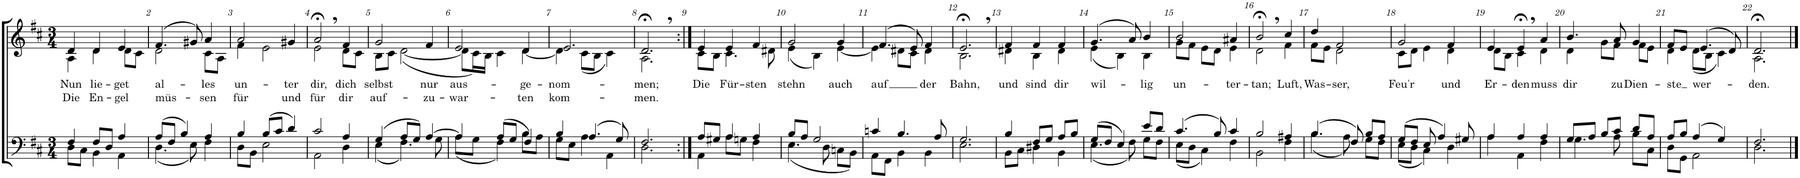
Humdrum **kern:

**kern	**kern	**text	**text
*part2	*part1	*part1	*part1
*staff2	*staff1	*staff1	*staff1
*I"Tenor/Bass	*I"Soprano/Alto	*	*
*clefF4	*clefG2	*	*
*k[f#c#]	*k[f#c#]	*	*
*M3/4	*M3/4	*	*
=1	=1	=1	=1
*^	*	*	*
!	!	!	!LO:LY:b	!LO:LY:b
*	*	*^	*	*
4F#/	8D\L	4d/	4A\	Nun	Die
.	8C#\J	.	.	.	.
!	!	!	!	!LO:LY:b	!LO:LY:b
8F#/L	4BB\	4d/	4d\	lie-	En-
8D/J	.	.	.	.	.
!	!	!	!	!LO:LY:b	!LO:LY:b
4A/	4AA\	4e/	8d\L	-get	-gel
.	.	.	8c#\J	.	.
=2	=2	=2	=2	=2	=2
!	!	!	!	!LO:LY:b	!LO:LY:b
(8A/L	(4.D\	(4.f#;</	2d\	al-	müs-
8F#/J	.	.	.	.	.
4B/)	.	.	.	.	.
.	8E\)	8g#X/)	.	.	.
!	!	!	!	!LO:LY:b	!LO:LY:b
4A/	4F#\	4a/	8c#\L	-les	-sen
.	.	.	8A\J	.	.
=3	=3	=3	=3	=3	=3
!	!	!	!	!LO:LY:b	!LO:LY:b
4B/	8D\L	2a/	4f#\	un-	für
.	8BB\J	.	.	.	.
(8B/L	2E\	.	2e\	.	.
8c#/J	.	.	.	.	.
!	!	!	!	!LO:LY:b	!LO:LY:b
4d/)	.	4g#X;</	.	-ter	und
=4	=4	=4	=4	=4	=4
!	!	!	!	!LO:LY:b	!LO:LY:b
2c#/	2AA\	2a;<,/	2e\	dir,	für
!	!	!	!	!LO:LY:b	!LO:LY:b
4A/	4D\	4f#/	8d\L	dich	dir
.	.	.	8c#\J	.	.
=5	=5	=5	=5	=5	=5
!	!	!	!	!LO:LY:b	!LO:LY:b
(4G/	(4E\	2g/	8B\L	selbst	auf-
.	.	.	8c#\J	.	.
8A/L	4.F#\)	.	([2d\	.	.
8G/J)	.	.	.	.	.
!	!	!	!	!LO:LY:b	!LO:LY:b
[4A/	.	4f#/	.	nur	-zu-
.	8G\	.	.	.	.
=6	=6	=6	=6	=6	=6
!	!	!	!	!LO:LY:b	!LO:LY:b
4A/]	(8A\L	2e/	8d\L]	aus-	-war-
.	8G\J	.	16c#\L)	.	.
.	.	.	16B\JJ	.	.
(8A/L	4F#\)	.	4c#\	.	.
8G/J	.	.	.	.	.
!	!	!	!	!LO:LY:b	!LO:LY:b
4F#/)	8B\L	4d/	[4d\	-ge-	-ten
.	8A\J	.	.	.	.
=7	=7	=7	=7	=7	=7
!	!	!	!	!LO:LY:b	!LO:LY:b
4B/	8G\L	2.e/	4d\]	-nom-	kom-
.	8E\J	.	.	.	.
(4.A/	4A\	.	(8c#\L	.	.
.	.	.	8B\J	.	.
.	4AA\	.	4c#\)	.	.
8G/)	.	.	.	.	.
=8	=8	=8	=8	=8	=8
!	!	!	!	!LO:LY:b	!LO:LY:b
2.F#/	2.D\	2.d;<,/	2.A\	-men;	-men.
=9:|!	=9:|!	=9:|!	=9:|!	=9:|!	=9:|!
!	!	!	!	!LO:LY:b	!
8A/L	4AA\	4e/	8c#\L	Die	.
8G#X/J	.	.	8B\J	.	.
!	!	!	!	!LO:LY:b	!
4A/	8A\L	4e/	4.c#\	Für-	.
.	8Gn\J	.	.	.	.
!	!	!	!	!LO:LY:b	!
4A/	4F#\	4f#/	.	-sten	.
.	.	.	8d#X\	.	.
=10	=10	=10	=10	=10	=10
!	!	!	!	!LO:LY:b	!
8B/L	(4.E\	2g/	(4e\	stehn	.
8A/J	.	.	.	.	.
2G/	.	.	4B\)	.	.
.	8D\	.	.	.	.
!	!	!	!	!LO:LY:b	!
.	8Cn\L	4g/	[4e\	auch	.
.	8BB\J)	.	.	.	.
=11	=11	=11	=11	=11	=11
!	!	!	!	!LO:LY:b	!
4cn/	8AA\L	(4.f#/	4e\]	auf	.
.	8FF#\J	.	.	.	.
4.B/	4BB\	.	8d#X\L	.	.
.	.	8e/)	8c#\J	.	.
!	!	!	!	!LO:LY:b	!
.	4BB\	4f#/	4d#\	der	.
8A/	.	.	.	.	.
=12	=12	=12	=12	=12	=12
!	!	!	!	!LO:LY:b	!
2.G/	2.E\	2.e;<,/	2.B\	Bahn,	.
=13	=13	=13	=13	=13	=13
!	!	!	!	!LO:LY:b	!
4B/	8BB\L	4f#/	4d#X\	und	.
.	8C#\J	.	.	.	.
!	!	!	!	!LO:LY:b	!
8F#/L	4D#X\	4f#/	4B\	sind	.
8G/J	.	.	.	.	.
!	!	!	!	!LO:LY:b	!
8A/L	4BB\	4f#/	4d#\	dir	.
8B/J	.	.	.	.	.
=14	=14	=14	=14	=14	=14
!	!	!	!	!LO:LY:b	!
(8G/L	(4.E\	(4.g/	(4e\	wil-	.
8F#/J	.	.	.	.	.
4E/)	.	.	4B\)	.	.
.	8F#\)	8a/)	.	.	.
!	!	!	!	!LO:LY:b	!
8e/L	8G\L	4b/	4B\	-lig	.
8d/J	8F#\J	.	.	.	.
=15	=15	=15	=15	=15	=15
!	!	!	!	!LO:LY:b	!
(4.c#/	(8E\L	2b/	8g\L	un-	.
.	8D\J	.	8f#\J	.	.
.	4C#\)	.	8e\L	.	.
8B/)	.	.	8d\J	.	.
!	!	!	!	!LO:LY:b	!
4c#/	4F#\	4a#X;</	4e\	-ter-	.
=16	=16	=16	=16	=16	=16
!	!	!	!	!LO:LY:b	!
2B/	2BB\	2b;<,/	2d\	-tan;	.
!	!	!	!	!LO:LY:b	!
4A#X/	4F#\	4cc#/	4f#\	Luft,	.
=17	=17	=17	=17	=17	=17
!	!	!	!	!LO:LY:b	!
(4.B/	(4.B\	4dd/	8f#\L	Was-	.
.	.	.	8e\J	.	.
!	!	!	!	!LO:LY:b	!
.	.	2f#/	2d\	-ser,	.
8F#/)	8A\)	.	.	.	.
8B/L	8G\L	.	.	.	.
8A/J	8F#\J	.	.	.	.
=18	=18	=18	=18	=18	=18
!	!	!	!	!LO:LY:b	!
(8G/L	(8E\L	2g/	8c#\L	Feu'r	.
8F#/J	8D\J	.	8d\J	.	.
8E/	4C#\)	.	4e\	.	.
4A/)	.	.	.	.	.
!	!	!	!	!LO:LY:b	!
.	4D\	4f#/	4d\	und	.
8G#X/	.	.	.	.	.
=19	=19	=19	=19	=19	=19
!	!	!	!	!LO:LY:b	!
4A/	4A\	4e/	8d\L	Er-	.
.	.	.	8B\J	.	.
!	!	!	!	!LO:LY:b	!
4A/	4AA\	4e;<,/	4c#\	-den	.
!	!	!	!	!LO:LY:b	!
4A/	4F#\	4a;</	4d\	muss	.
=20	=20	=20	=20	=20	=20
!	!	!	!	!LO:LY:b	!
8G/L	4.G\	4.b/	4d\	dir	.
8A/J	.	.	.	.	.
8B/L	.	.	8g\L	.	.
!	!	!	!	!LO:LY:b	!
8c#/J	8A\	8a/	8f#\J	zu	.
!	!	!	!	!LO:LY:b	!
8d/L	8B\L	4g/	8f#\L	Dien-	.
8A/J	8C#\J	.	8e\J	.	.
=21	=21	=21	=21	=21	=21
!	!	!	!	!LO:LY:b	!
8A/L	8D\L	8f#/L	4d\	-ste	.
8B/J	8GG\J	8e/J	.	.	.
!	!	!	!	!LO:LY:b	!
(4A/	2AA\	(4.e/	(8d\L	wer-	.
.	.	.	8B\J	.	.
4G/)	.	.	4c#\)	.	.
.	.	8d/)	.	.	.
=22	=22	=22	=22	=22	=22
!	!	!	!	!LO:LY:b	!
2.F#/	2.D\	2.d;</	2.A\	-den.	.
*v	*v	*	*	*	*
*	*v	*v	*	*
==	==	==	==
*-	*-	*-	*-
